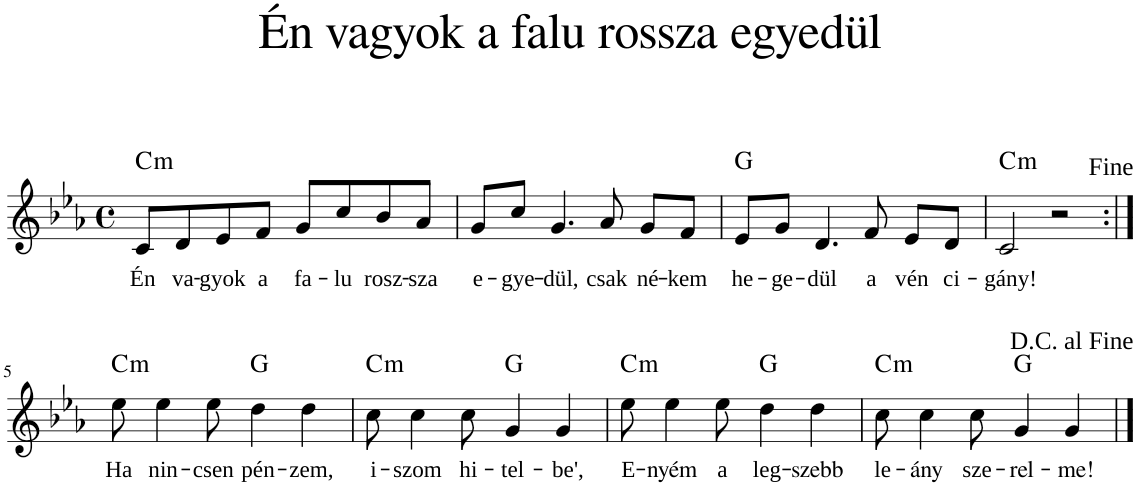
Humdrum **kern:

**kern	**text	**harte
*part1	*part1	*part1
*staff1	*staff1	*
*I"Piano	*	*
*I'Pno	*	*
*clefG2	*	*
*k[b-e-a-]	*	*
*M4/4	*	*
*met(c)	*	*
=1	=1	=1
!	!LO:LY:b	!LO:H:kt=m
8c/L	Én	C:min
!	!LO:LY:b	!
8d/	va-	.
!	!LO:LY:b	!
8e-/	-gyok	.
!	!LO:LY:b	!
8f/J	a	.
!	!LO:LY:b	!
8g/L	fa-	.
!	!LO:LY:b	!
8cc/	-lu	.
!	!LO:LY:b	!
8b-/	rosz-	.
!	!LO:LY:b	!
8a-/J	-sza	.
=2	=2	=2
!	!LO:LY:b	!
8g/L	e-	.
!	!LO:LY:b	!
8cc/J	-gye-	.
!	!LO:LY:b	!
4.g/	-dül,	.
!	!LO:LY:b	!
8a-/	csak	.
!	!LO:LY:b	!
8g/L	né-	.
!	!LO:LY:b	!
8f/J	-kem	.
=3	=3	=3
!	!LO:LY:b	!
8e-/L	he-	G:maj
!	!LO:LY:b	!
8g/J	-ge-	.
!	!LO:LY:b	!
4.d/	-dül	.
!	!LO:LY:b	!
8f/	a	.
!	!LO:LY:b	!
8e-/L	vén	.
!	!LO:LY:b	!
8d/J	ci-	.
=4	=4	=4
!	!LO:LY:b	!LO:H:kt=m
2c/	-gány!	C:min
2r	.	.
!LO:TX:a:t=<font size="11.7074"/><font face="Times New Roman"/>Fine	!	!
!!LO:LB:g=z
=5:|!	=5:|!	=5:|!
!	!LO:LY:b	!LO:H:kt=m
8ee-\	Ha	C:min
!	!LO:LY:b	!
4ee-\	nin-	.
!	!LO:LY:b	!
8ee-\	-csen	.
!	!LO:LY:b	!
4dd\	pén-	G:maj
!	!LO:LY:b	!
4dd\	-zem,	.
=6	=6	=6
!	!LO:LY:b	!LO:H:kt=m
8cc\	i-	C:min
!	!LO:LY:b	!
4cc\	-szom	.
!	!LO:LY:b	!
8cc\	hi-	.
!	!LO:LY:b	!
4g/	-tel-	G:maj
!	!LO:LY:b	!
4g/	-be',	.
=7	=7	=7
!	!LO:LY:b	!LO:H:kt=m
8ee-\	E-	C:min
!	!LO:LY:b	!
4ee-\	-nyém	.
!	!LO:LY:b	!
8ee-\	a	.
!	!LO:LY:b	!
4dd\	leg-	G:maj
!	!LO:LY:b	!
4dd\	-szebb	.
=8	=8	=8
!	!LO:LY:b	!LO:H:kt=m
8cc\	le-	C:min
!	!LO:LY:b	!
4cc\	-ány	.
!	!LO:LY:b	!
8cc\	sze-	.
!	!LO:LY:b	!
4g/	-rel-	G:maj
!	!LO:LY:b	!
4g/	-me!	.
!LO:TX:a:t=<font size="11.7074"/><font face="Times New Roman"/>D.C. al Fine	!	!
==	==	==
*-	*-	*-
